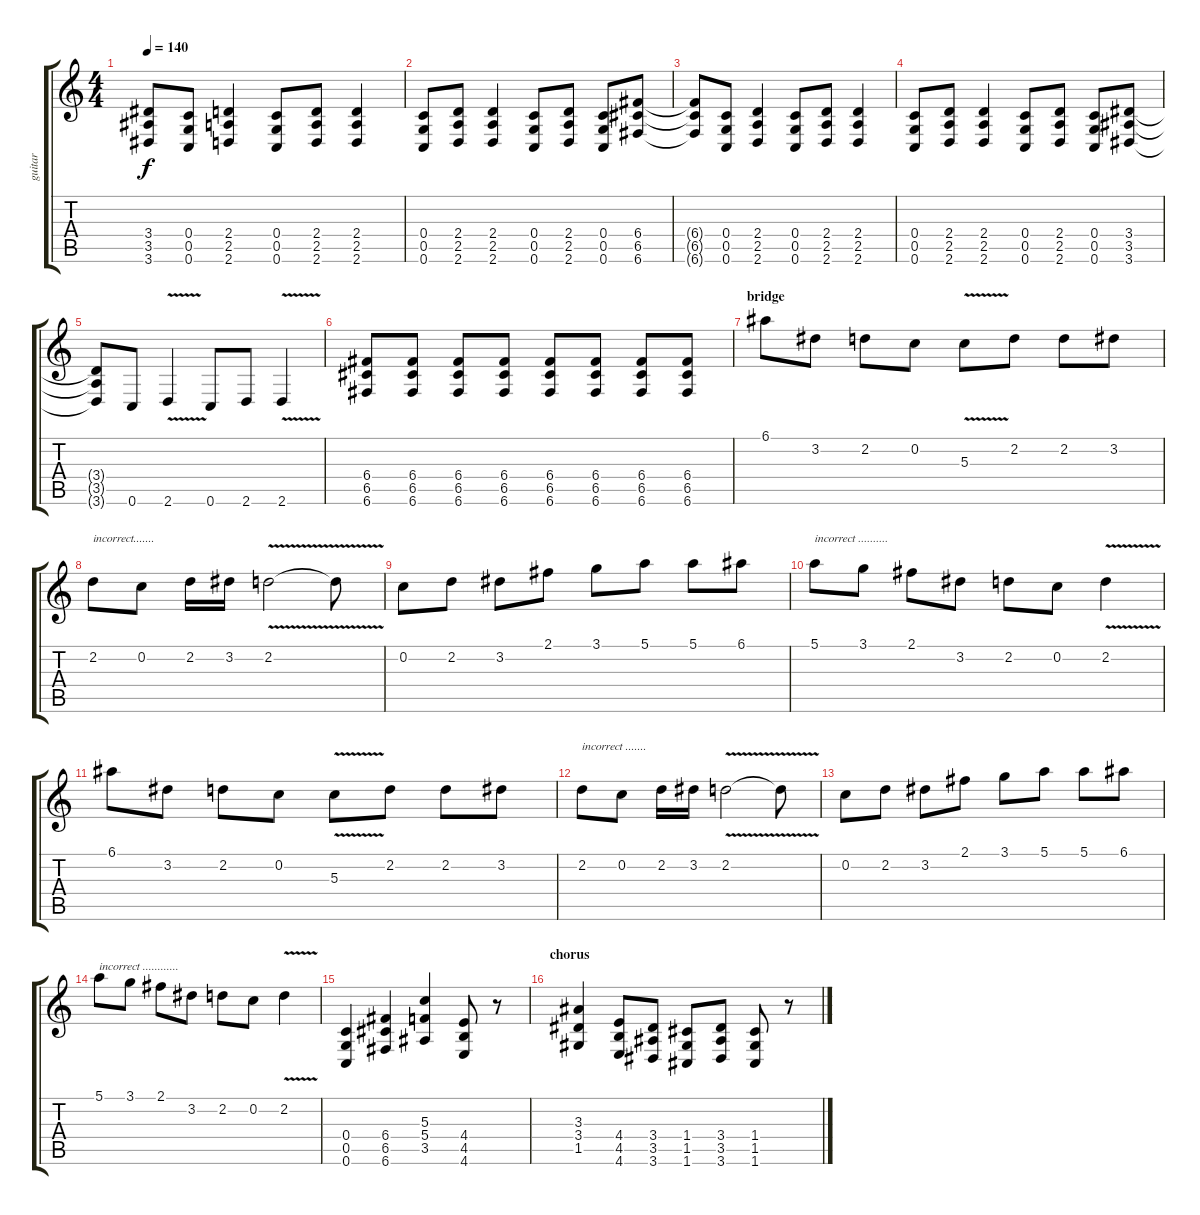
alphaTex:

\track ("guitar" "guitar") {instrument distortionguitar}
\staff {score tabs}
\tuning (E4 C4 G3 C3 G2 C2) {hide}
\ts (4 4)
\tempo 140
\clef g2
\ks c
(3.4{t} 3.5{t} 3.6{t}).8{dy f} (0.4 0.5 0.6).8 (2.4 2.5 2.6).4 (0.4 0.5 0.6).8 (2.4 2.5 2.6).8 (2.4 2.5 2.6).4 |
(0.4 0.5 0.6).8 (2.4 2.5 2.6).8 (2.4 2.5 2.6).4 (0.4 0.5 0.6).8 (2.4 2.5 2.6).8 (0.4 0.5 0.6).8 (6.4 6.5 6.6).8 |
(6.4{t} 6.5{t} 6.6{t}).8 (0.4 0.5 0.6).8 (2.4 2.5 2.6).4 (0.4 0.5 0.6).8 (2.4 2.5 2.6).8 (2.4 2.5 2.6).4 |
(0.4 0.5 0.6).8 (2.4 2.5 2.6).8 (2.4 2.5 2.6).4 (0.4 0.5 0.6).8 (2.4 2.5 2.6).8 (0.4 0.5 0.6).8 (3.4 3.5 3.6).8 |
(3.4{t} 3.5{t} 3.6{t}).8 0.6.8 2.6{v}.4 0.6.8 2.6.8 2.6{v}.4 |
(6.4 6.5 6.6).8 (6.4 6.5 6.6).8 (6.4 6.5 6.6).8 (6.4 6.5 6.6).8 (6.4 6.5 6.6).8 (6.4 6.5 6.6).8 (6.4 6.5 6.6).8 (6.4 6.5 6.6).8 |
\section ("" "bridge")
6.1.8 3.2.8 2.2.8 0.2.8 5.3{v}.8 2.2.8 2.2.8 3.2.8 |
2.2.8{txt "incorrect......."} 0.2.8 2.2.16 3.2.16 2.2{v}.2 2.2{t}.8 |
0.2.8 2.2.8 3.2.8 2.1.8 3.1.8 5.1.8 5.1.8 6.1.8 |
5.1.8{txt "incorrect .........."} 3.1.8 2.1.8 3.2.8 2.2.8 0.2.8 2.2{v}.4 |
6.1.8 3.2.8 2.2.8 0.2.8 5.3{v}.8 2.2.8 2.2.8 3.2.8 |
2.2.8{txt "incorrect ......."} 0.2.8 2.2.16 3.2.16 2.2{v}.2 2.2{t}.8 |
0.2.8 2.2.8 3.2.8 2.1.8 3.1.8 5.1.8 5.1.8 6.1.8 |
5.1.8{txt "incorrect ............"} 3.1.8 2.1.8 3.2.8 2.2.8 0.2.8 2.2{v}.4 |
\section ("" "")
(0.4 0.5 0.6).4 (6.4 6.5 6.6).4 (5.3 5.4 3.5).4 (4.4 4.5 4.6).8 r.8 |
\section ("" "chorus")
(3.3 3.4 1.5).4 (4.4 4.5 4.6).8 (3.4 3.5 3.6).8 (1.4 1.5 1.6).8 (3.4 3.5 3.6).8 (1.4 1.5 1.6).8 r.8
